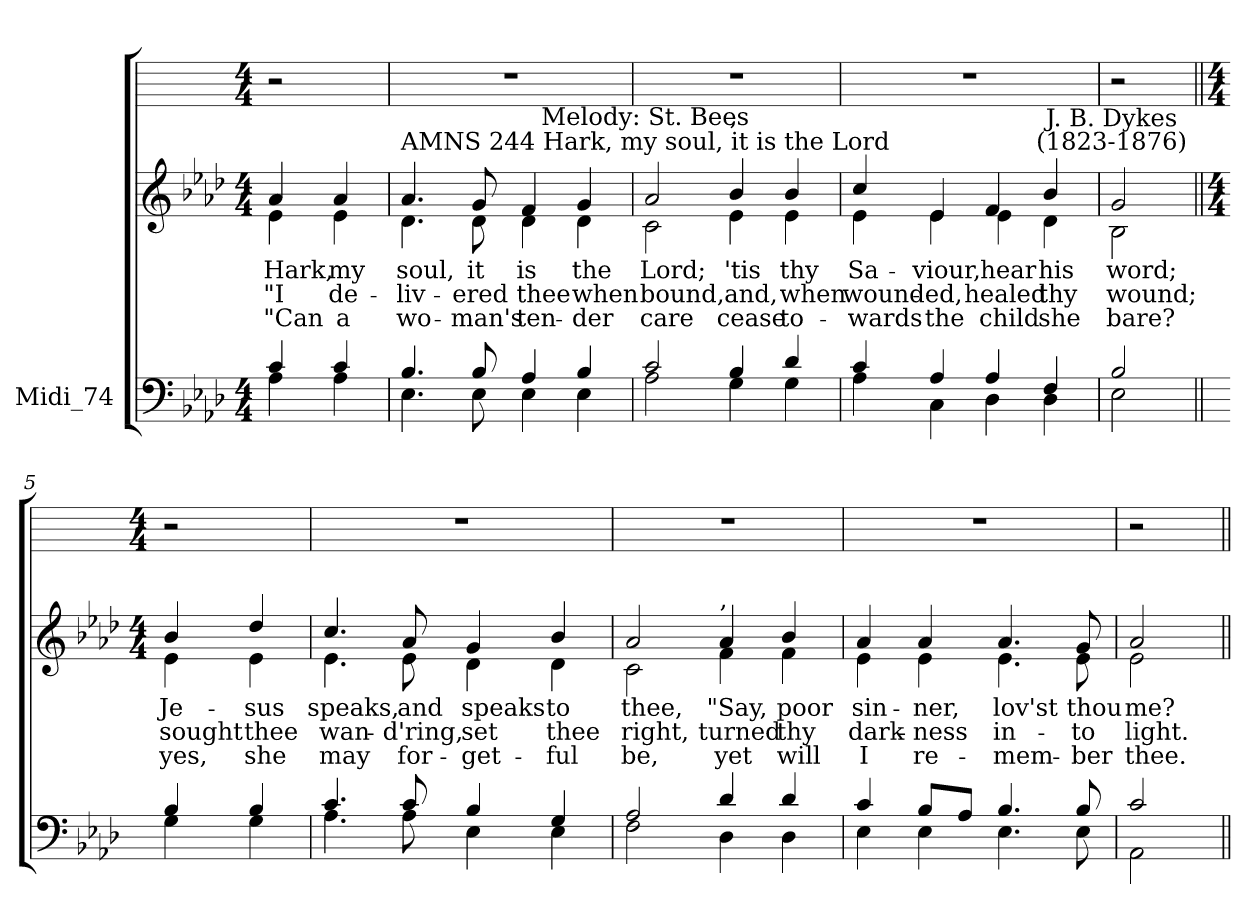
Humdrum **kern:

**kern	**kern	**text	**text	**text	**kern
*part3	*part2	*part2	*part2	*part2	*part1
*staff3	*staff2	*staff2	*staff2	*staff2	*staff1
*I"Midi_74	*	*	*	*	*
*clefF4	*clefG2	*	*	*	*
*k[b-e-a-d-]	*k[b-e-a-d-]	*	*	*	*
*A-:	*A-:	*	*	*	*
*M4/4	*M4/4	*	*	*	*M4/4
=	=	=	=	=	=
*^	*	*	*	*	*
!	!	!LO:TX:a:cj:t=William Cowper\n(1731-1800)	!	!	!	!
!	!	!	!LO:LY:b	!LO:LY:b	!LO:LY:b	!
*	*	*^	*	*	*	*
4c/	4A-\	4a-/	4e-\	Hark,	"I	"Can	2r
!	!	!	!	!LO:LY:b	!LO:LY:b	!LO:LY:b	!
4c/	4A-\	4a-/	4e-\	my	de-	-a	.
=1	=1	=1	=1	=1	=1	=1	=1
!	!	!	!	!LO:LY:b	!LO:LY:b	!LO:LY:b	!
4.B-/	4.E-\	4.a-/	4.d-\	soul,	liv-	-wo-	1r
!	!	!	!	!LO:LY:b	!LO:LY:b	!LO:LY:b	!
8B-/	8E-\	8g/	8d-\	-it	ered	man's	.
!	!	!	!	!LO:LY:b	!LO:LY:b	!LO:LY:b	!
4A-/	4E-\	4f/	4d-\	is	thee	ten-	.
!	!	!	!	!LO:LY:b	!LO:LY:b	!LO:LY:b	!
4B-/	4E-\	4g/	4d-\	-the	when	der	.
=2	=2	=2	=2	=2	=2	=2	=2
!	!	!LO:TX:a:cj:t=AMNS 244 Hark, my soul, it is the Lord	!	!	!	!	!
!	!	!LO:TX:a:cj:t=Melody&colon; St. Bees	!	!	!	!	!
!	!	!	!	!LO:LY:b	!LO:LY:b	!LO:LY:b	!
2c/	2A-\	2a-/	2c\	Lord;	bound,	care	1r
!	!	!LO:TX:a:t=,	!	!	!	!	!
!	!	!	!	!LO:LY:b	!LO:LY:b	!LO:LY:b	!
4B-/	4G\	4b-/	4e-\	'tis	and,	cease	.
!	!	!	!	!LO:LY:b	!LO:LY:b	!LO:LY:b	!
4d-/	4G\	4b-/	4e-\	thy	when	to-	.
=3	=3	=3	=3	=3	=3	=3	=3
!	!	!	!	!LO:LY:b	!LO:LY:b	!LO:LY:b	!
4c/	4A-\	4cc/	4e-\	-Sa-	-wound-	-wards	1r
!	!	!	!	!LO:LY:b	!LO:LY:b	!LO:LY:b	!
4A-/	4C\	4e-/	4e-\	viour,	ed,	the	.
!	!	!	!	!LO:LY:b	!LO:LY:b	!LO:LY:b	!
4A-/	4D-\	4f/	4e-\	hear	healed	child	.
!	!	!	!	!LO:LY:b	!LO:LY:b	!LO:LY:b	!
4F/	4D-\	4b-/	4d-\	his	thy	she	.
=4	=4	=4	=4	=4	=4	=4	=4
!	!	!LO:TX:a:cj:t=J. B. Dykes\n(1823-1876)	!	!	!	!	!
!	!	!	!	!LO:LY:b	!LO:LY:b	!LO:LY:b	!
2B-/	2E-\	2g/	2B-\	word;	wound;	bare?	2r
!!LO:LB:g=z
=5||	=5||	=5||	=5||	=5||	=5||	=5||	=5||
*	*	*M4/4	*	*	*	*	*M4/4
!	!	!	!	!LO:LY:b	!LO:LY:b	!LO:LY:b	!
4B-/	4G\	4b-/	4e-\	Je-	-sought	yes,	2r
!	!	!	!	!LO:LY:b	!LO:LY:b	!LO:LY:b	!
4B-/	4G\	4dd-/	4e-\	sus	thee	she	.
=6	=6	=6	=6	=6	=6	=6	=6
!	!	!	!	!LO:LY:b	!LO:LY:b	!LO:LY:b	!
4.c/	4.A-\	4.cc/	4.e-\	speaks,	wan-	-may	1r
!	!	!	!	!LO:LY:b	!LO:LY:b	!LO:LY:b	!
8c/	8A-\	8a-/	8e-\	and	d'ring,	for-	.
!	!	!	!	!LO:LY:b	!LO:LY:b	!LO:LY:b	!
4B-/	4E-\	4g/	4d-\	-speaks	set	get-	.
!	!	!	!	!LO:LY:b	!LO:LY:b	!LO:LY:b	!
4G/	4E-\	4b-/	4d-\	-to	thee	ful	.
=7	=7	=7	=7	=7	=7	=7	=7
!	!	!	!	!LO:LY:b	!LO:LY:b	!LO:LY:b	!
2A-/	2F\	2a-/	2c\	thee,	right,	be,	1r
!	!	!LO:TX:a:t=,	!	!	!	!	!
!	!	!	!	!LO:LY:b	!LO:LY:b	!LO:LY:b	!
4d-/	4D-\	4a-/	4f\	"Say,	turned	yet	.
!	!	!	!	!LO:LY:b	!LO:LY:b	!LO:LY:b	!
4d-/	4D-\	4b-/	4f\	poor	thy	will	.
=8	=8	=8	=8	=8	=8	=8	=8
!	!	!	!	!LO:LY:b	!LO:LY:b	!LO:LY:b	!
4c/	4E-\	4a-/	4e-\	sin-	-dark-	-I	1r
!	!	!	!	!LO:LY:b	!LO:LY:b	!LO:LY:b	!
8B-/L	4E-\	4a-/	4e-\	ner,	ness	re-	.
8A-/J	.	.	.	.	.	.	.
!	!	!	!	!LO:LY:b	!LO:LY:b	!LO:LY:b	!
4.B-/	4.E-\	4.a-/	4.e-\	-lov'st	in-	-mem-	.
!	!	!	!	!LO:LY:b	!LO:LY:b	!LO:LY:b	!
8B-/	8E-\	8g/	8e-\	-thou	to	ber	.
=9	=9	=9	=9	=9	=9	=9	=9
!	!	!	!	!LO:LY:b	!LO:LY:b	!LO:LY:b	!
2c/	2AA-\	2a-/	2e-\	me?	light.	thee.	2r
*v	*v	*	*	*	*	*	*
*	*v	*v	*	*	*	*
=||	=||	=||	=||	=||	=||
*-	*-	*-	*-	*-	*-
